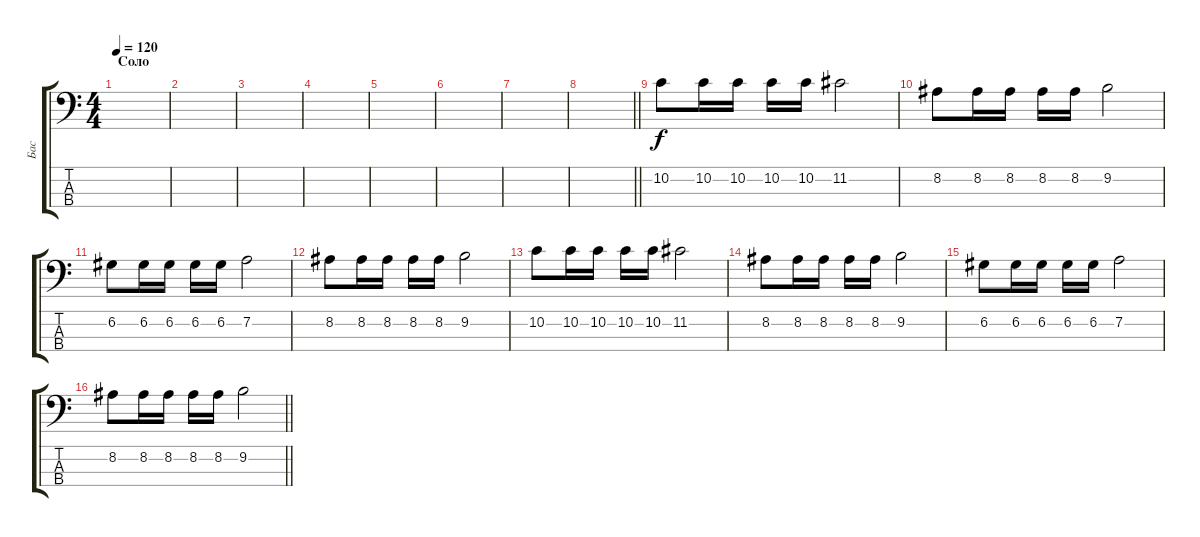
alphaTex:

\track ("Бас" "Бас") {instrument electricbassfinger}
\staff {score tabs}
\tuning (G2 D2 A1 E1) {hide}
\ts (4 4)
\section ("" "Соло")
\tempo 120
\clef f4
\ks c
|
|
|
|
|
|
|
\barLineRight lightlight
|
\section ("" "")
10.2.8 10.2.16 10.2.16 10.2.16 10.2.16 11.2.2 |
8.2.8 8.2.16 8.2.16 8.2.16 8.2.16 9.2.2 |
6.2.8 6.2.16 6.2.16 6.2.16 6.2.16 7.2.2 |
8.2.8 8.2.16 8.2.16 8.2.16 8.2.16 9.2.2 |
10.2.8 10.2.16 10.2.16 10.2.16 10.2.16 11.2.2 |
8.2.8 8.2.16 8.2.16 8.2.16 8.2.16 9.2.2 |
6.2.8 6.2.16 6.2.16 6.2.16 6.2.16 7.2.2 |
\barLineRight lightlight
8.2.8 8.2.16 8.2.16 8.2.16 8.2.16 9.2.2
